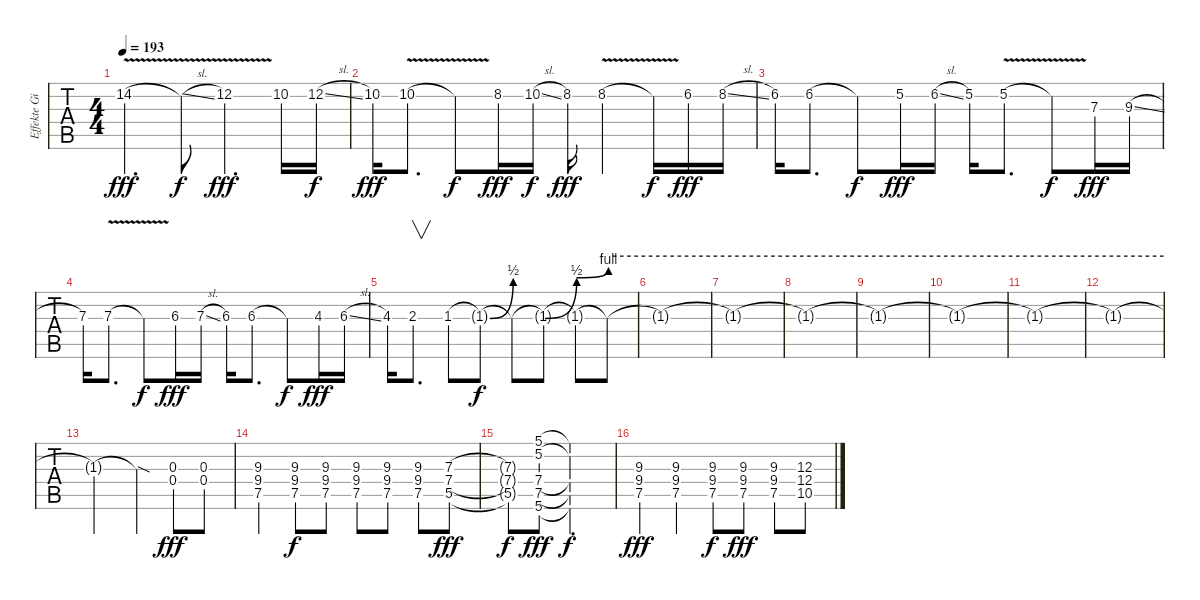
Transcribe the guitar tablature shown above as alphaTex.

\track ("Effekte Git" "Effekte Gi") {instrument overdrivenguitar}
\staff {tabs}
\tuning (E4 B3 G3 D3 A2 E2) {hide}
\ts (4 4)
\tempo 193
\clef g2
\ks c
14.2{v}.4{d dy fff} 14.2{sl t}.8{dy f} 12.2{v}.4{d dy fff} 10.2.16 12.2{sl}.16{dy f} |
10.2.16{dy fff} 10.2{v}.8{d} 10.2{t}.8{dy f} 8.2.16{dy fff} 10.2{sl}.16{dy f} 8.2.16{dy fff} 8.2{v}.4 8.2{t}.16{dy f} 6.2.16{dy fff} 8.2{sl}.16 |
6.2.16 6.2.8{d} 6.2{t}.8{dy f} 5.2.16{dy fff} 6.2{sl}.16 5.2.16 5.2{v}.8{d} 5.2{t}.8{dy f} 7.3.16{dy fff} 9.3{sl}.16 |
7.3.16 7.3{v}.8{d} 7.3{t}.8{dy f} 6.3.16{dy fff} 7.3{sl}.16 6.3.16 6.3.8{d} 6.3{t}.8{dy f} 4.3.16{dy fff} 6.3{sl}.16 |
4.3.16 2.3.8{v d} 1.3.8 1.3{be (bend 0 0 60 2) t}.8{dy f} 1.3{be (hold 0 0 60 0) t}.8 1.3{be (bend 0 0 60 2) t}.8 1.3{be (bend 0 2 60 4) t}.8 1.3{be (hold 0 6 60 6) t}.8 |
1.3{t}.1 |
1.3{t}.1 |
1.3{t}.1 |
1.3{t}.1 |
1.3{t}.1 |
1.3{t}.1 |
1.3{t}.1 |
1.3{t}.2 1.3{sod t}.4 (0.3 0.4).8{dy fff} (0.3 0.4).8 |
(9.3 9.4 7.5).4 (9.3 9.4 7.5).8{dy f} (9.3 9.4 7.5).8 (9.3 9.4 7.5).8 (9.3 9.4 7.5).8 (9.3 9.4 7.5).8 (7.3 7.4 5.5).8{dy fff} |
(7.3{t} 7.4{t} 5.5{t}).8{dy f} (5.1 5.2 7.4 7.5 5.6).8{dy fff} (5.1{t} 5.2{t} 7.4{t} 7.5{t} 5.6{t}).2{d dy f} |
(9.3 9.4 7.5).4{dy fff} (9.3 9.4 7.5).4 (9.3 9.4 7.5).8{dy f} (9.3 9.4 7.5).8{dy fff} (9.3 9.4 7.5).8 (12.3 12.4 10.5).8
